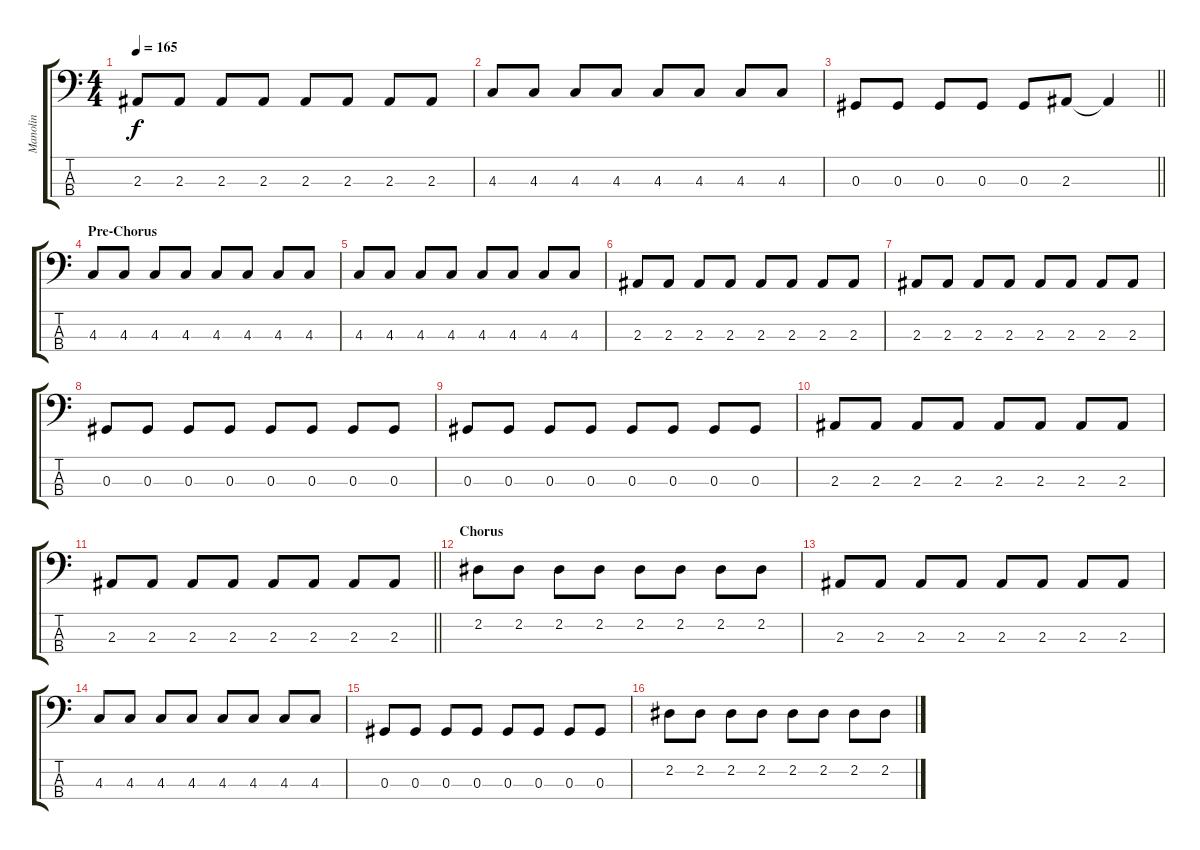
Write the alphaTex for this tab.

\track ("Manolin" "Manolin") {instrument electricbasspick}
\staff {score tabs}
\tuning (Gb2 Db2 Ab1 Eb1) {hide}
\ts (4 4)
\tempo 165
\clef f4
\ks c
2.3.8{dy f} 2.3.8 2.3.8 2.3.8 2.3.8 2.3.8 2.3.8 2.3.8 |
4.3.8 4.3.8 4.3.8 4.3.8 4.3.8 4.3.8 4.3.8 4.3.8 |
\barLineRight lightlight
0.3.8 0.3.8 0.3.8 0.3.8 0.3.8 2.3.8 2.3{t}.4 |
\section ("" "Pre-Chorus")
4.3.8 4.3.8 4.3.8 4.3.8 4.3.8 4.3.8 4.3.8 4.3.8 |
4.3.8 4.3.8 4.3.8 4.3.8 4.3.8 4.3.8 4.3.8 4.3.8 |
2.3.8 2.3.8 2.3.8 2.3.8 2.3.8 2.3.8 2.3.8 2.3.8 |
2.3.8 2.3.8 2.3.8 2.3.8 2.3.8 2.3.8 2.3.8 2.3.8 |
0.3.8 0.3.8 0.3.8 0.3.8 0.3.8 0.3.8 0.3.8 0.3.8 |
0.3.8 0.3.8 0.3.8 0.3.8 0.3.8 0.3.8 0.3.8 0.3.8 |
2.3.8 2.3.8 2.3.8 2.3.8 2.3.8 2.3.8 2.3.8 2.3.8 |
\barLineRight lightlight
2.3.8 2.3.8 2.3.8 2.3.8 2.3.8 2.3.8 2.3.8 2.3.8 |
\section ("" "Chorus")
2.2.8 2.2.8 2.2.8 2.2.8 2.2.8 2.2.8 2.2.8 2.2.8 |
2.3.8 2.3.8 2.3.8 2.3.8 2.3.8 2.3.8 2.3.8 2.3.8 |
4.3.8 4.3.8 4.3.8 4.3.8 4.3.8 4.3.8 4.3.8 4.3.8 |
0.3.8 0.3.8 0.3.8 0.3.8 0.3.8 0.3.8 0.3.8 0.3.8 |
2.2.8 2.2.8 2.2.8 2.2.8 2.2.8 2.2.8 2.2.8 2.2.8
